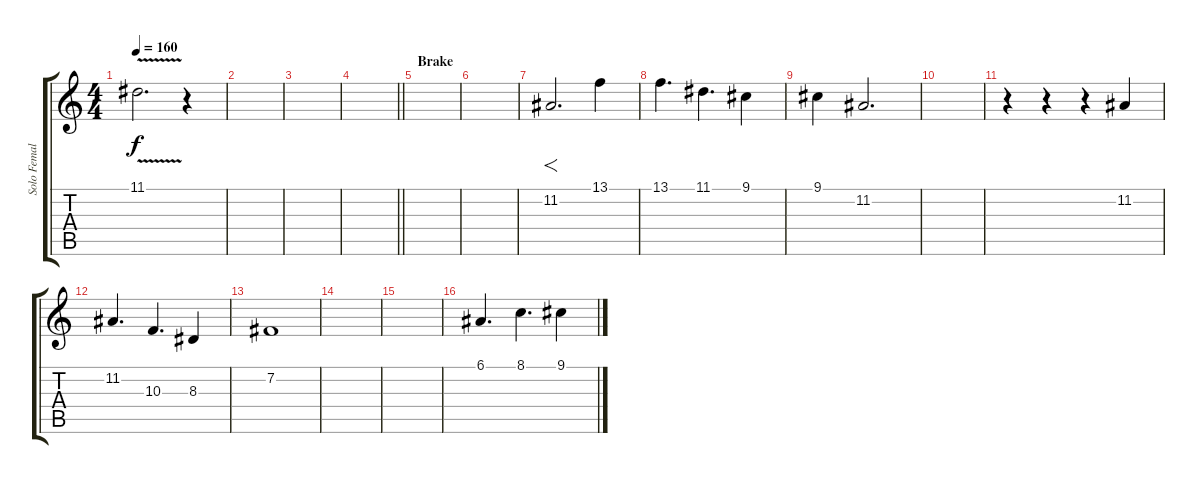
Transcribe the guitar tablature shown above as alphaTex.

\track ("Solo Female" "Solo Femal") {instrument synthvoice}
\staff {score tabs}
\tuning (E4 B3 G3 D3 A2 E2) {hide}
\ts (4 4)
\tempo 160
\clef g2
\ks c
11.1{v}.2{d dy f} r.4 |
|
|
\barLineRight lightlight
|
\section ("" "Brake")
|
|
11.2.2{f d} 13.1.4 |
13.1.4{d} 11.1.4{d} 9.1.4 |
9.1.4 11.2.2{d} |
|
r.4 r.4 r.4 11.2.4 |
11.2.4{d} 10.3.4{d} 8.3.4 |
7.2.1 |
|
|
6.1.4{d} 8.1.4{d} 9.1.4
